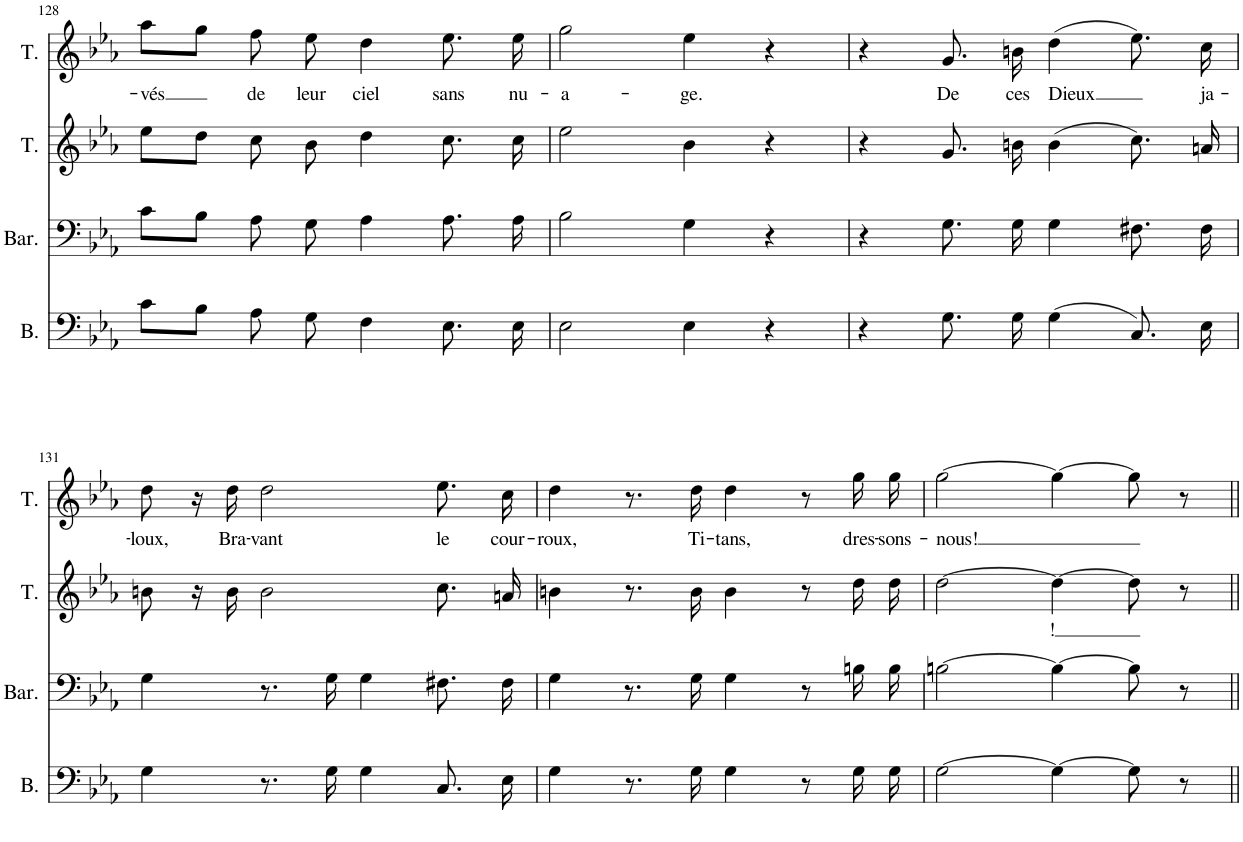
**kern	**kern	**kern	**text	**kern	**text
*part4	*part3	*part2	*part2	*part1	*part1
*staff4	*staff3	*staff2	*staff2	*staff1	*staff1
*I"Basse	*I"Baryton	*I"Ténor	*	*I"Ténor	*
*I'B.	*I'Bar.	*I'T.	*	*I'T.	*
!!LO:PB:g=z
*clefF4	*clefF4	*clefG2	*	*clefG2	*
*k[b-e-a-]	*k[b-e-a-]	*k[b-e-a-]	*	*k[b-e-a-]	*
*M4/4	*M4/4	*M4/4	*	*M4/4	*
*met(c)	*met(c)	*met(c)	*	*met(c)	*
=128	=128	=128	=128	=128	=128
!	!	!	!	!	!LO:LY:b
8c\L	8c\L	8ee-\L	.	8aa-\L	-vés
8B-\J	8B-\J	8dd\J	.	8gg\J	.
!	!	!	!	!	!LO:LY:b
8A-\	8A-\	8cc\	.	8ff\	de
!	!	!	!	!	!LO:LY:b
8G\	8G\	8b-\	.	8ee-\	leur
!	!	!	!	!	!LO:LY:b
4F\	4A-\	4dd\	.	4dd\	ciel
!	!	!	!	!	!LO:LY:b
8.E-\	8.A-\	8.cc\	.	8.ee-\	sans
!	!	!	!	!	!LO:LY:b
16E-\	16A-\	16cc\	.	16ee-\	nu-
=129	=129	=129	=129	=129	=129
!	!	!	!	!	!LO:LY:b
2E-\	2B-\	2ee-\	.	2gg\	-a-
!	!	!	!	!	!LO:LY:b
4E-\	4G\	4b-\	.	4ee-\	-ge.
4r	4r	4r	.	4r	.
=130	=130	=130	=130	=130	=130
4r	4r	4r	.	4r	.
!	!	!	!	!	!LO:LY:b
8.G\	8.G\	8.g/	.	8.g/	De
!	!	!	!	!	!LO:LY:b
16G\	16G\	16bn\	.	16bn\	ces
!	!	!	!	!	!LO:LY:b
(4G\	4G\	(4b\	.	(4dd\	Dieux
8.C/)	8.F#X\	8.cc\)	.	8.ee-\)	.
!	!	!	!	!	!LO:LY:b
16E-\	16F#\	16an/	.	16cc\	ja-
!!LO:LB:g=z
=131	=131	=131	=131	=131	=131
!	!	!	!	!	!LO:LY:b
4G\	4G\	8bn\	.	8dd\	-loux,
.	.	16r	.	16r	.
!	!	!	!	!	!LO:LY:b
.	.	16b\	.	16dd\	Bra-
!	!	!	!	!	!LO:LY:b
8.r	8.r	2b\	.	2dd\	-vant
16G\	16G\	.	.	.	.
4G\	4G\	.	.	.	.
!	!	!	!	!	!LO:LY:b
8.C/	8.F#X\	8.cc\	.	8.ee-\	le
!	!	!	!	!	!LO:LY:b
16E-\	16F#\	16an/	.	16cc\	cour-
=132	=132	=132	=132	=132	=132
!	!	!	!	!	!LO:LY:b
4G\	4G\	4bn\	.	4dd\	-roux,
8.r	8.r	8.r	.	8.r	.
!	!	!	!	!	!LO:LY:b
16G\	16G\	16b\	.	16dd\	Ti-
!	!	!	!	!	!LO:LY:b
4G\	4G\	4b\	.	4dd\	-tans,
8r	8r	8r	.	8r	.
!	!	!	!	!	!LO:LY:b
16G\	16Bn\	16dd\	.	16gg\	dres-
!	!	!	!	!	!LO:LY:b
16G\	16B\	16dd\	.	16gg\	-sons-
=133	=133	=133	=133	=133	=133
!	!	!	!	!	!LO:LY:b
[>2G\	[>2Bn\	[>2dd\	.	[>2gg\	-nous!
!	!	!	!LO:LY:b	!	!
4G\_	4B\_	4dd\_	\!-	4gg\_	.
8G\]	8B\]	8dd\]	.	8gg\]	.
8r	8r	8r	.	8r	.
=||	=||	=||	=||	=||	=||
*-	*-	*-	*-	*-	*-
